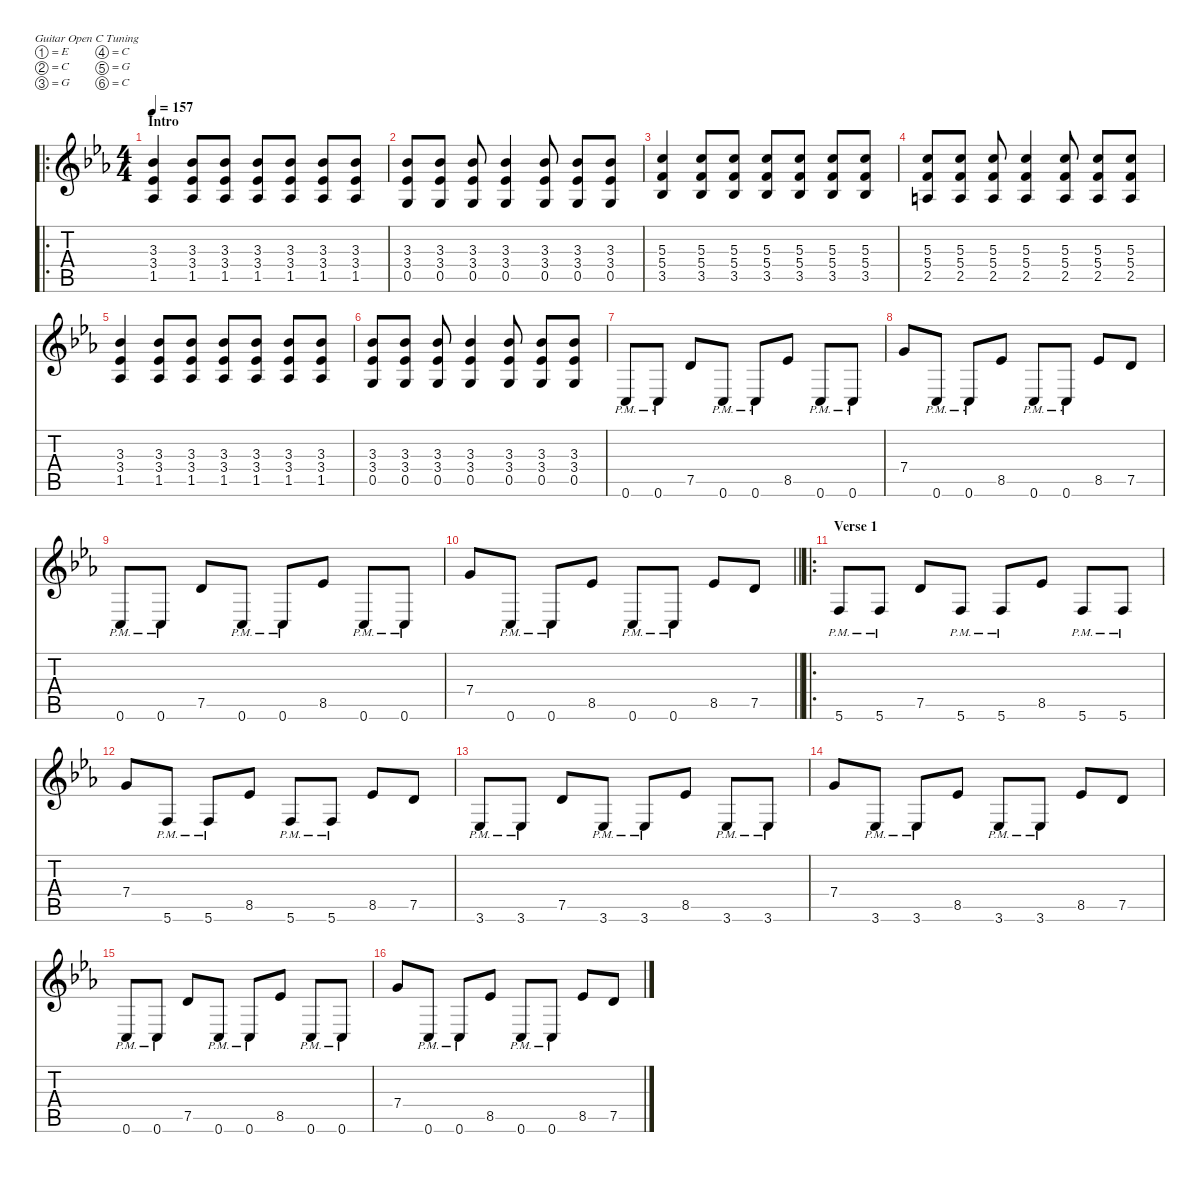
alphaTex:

\defaultSystemsLayout 4
\hideDynamics
\bracketExtendMode nobrackets
\singleTrackTrackNamePolicy hidden
\multiTrackTrackNamePolicy hidden
\firstSystemTrackNameMode fullname
\otherSystemsTrackNameOrientation horizontal
\track ("Guitar One" "dist.guit.") {mute instrument distortionguitar}
\staff {score tabs}
\tuning (E4 C4 G3 C3 G2 C2)
\ro
\ts (4 4)
\beaming (8 2 2 2 2)
\section ("" "Intro")
\tempo 157
\clef g2
\ks cminor
(3.3{acc b} 3.4{acc b} 1.5{acc b}).4{dy f instrument distortionguitar beam Up} (3.3{acc b} 3.4{acc b} 1.5{acc b}).8{beam Up} (3.3{acc b} 3.4{acc b} 1.5{acc b}).8{beam Up} (3.3{acc b} 3.4{acc b} 1.5{acc b}).8{beam Up} (3.3{acc b} 3.4{acc b} 1.5{acc b}).8{beam Up} (3.3{acc b} 3.4{acc b} 1.5{acc b}).8{beam Up} (3.3{acc b} 3.4{acc b} 1.5{acc b}).8{beam Up} |
(3.3{acc b} 3.4{acc b} 0.5{acc forcenatural}).8{beam Up} (3.3{acc b} 3.4{acc b} 0.5{acc forcenatural}).8{beam Up} (3.3{acc b} 3.4{acc b} 0.5{acc forcenatural}).8{beam Up} (3.3{acc b} 3.4{acc b} 0.5{acc forcenatural}).4{beam Up} (3.3{acc b} 3.4{acc b} 0.5{acc forcenatural}).8{beam Up} (3.3{acc b} 3.4{acc b} 0.5{acc forcenatural}).8{beam Up} (3.3{acc b} 3.4{acc b} 0.5{acc forcenatural}).8{beam Up} |
(5.3{acc forcenatural} 5.4{acc forcenatural} 3.5{acc b}).4{beam Up} (5.3{acc forcenatural} 5.4{acc forcenatural} 3.5{acc b}).8{beam Up} (5.3{acc forcenatural} 5.4{acc forcenatural} 3.5{acc b}).8{beam Up} (5.3{acc forcenatural} 5.4{acc forcenatural} 3.5{acc b}).8{beam Up} (5.3{acc forcenatural} 5.4{acc forcenatural} 3.5{acc b}).8{beam Up} (5.3{acc forcenatural} 5.4{acc forcenatural} 3.5{acc b}).8{beam Up} (5.3{acc forcenatural} 5.4{acc forcenatural} 3.5{acc b}).8{beam Up} |
(5.3{acc forcenatural} 5.4{acc forcenatural} 2.5{acc forcenatural}).8{beam Up} (5.3{acc forcenatural} 5.4{acc forcenatural} 2.5{acc forcenatural}).8{beam Up} (5.3{acc forcenatural} 5.4{acc forcenatural} 2.5{acc forcenatural}).8{beam Up} (5.3{acc forcenatural} 5.4{acc forcenatural} 2.5{acc forcenatural}).4{beam Up} (5.3{acc forcenatural} 5.4{acc forcenatural} 2.5{acc forcenatural}).8{beam Up} (5.3{acc forcenatural} 5.4{acc forcenatural} 2.5{acc forcenatural}).8{beam Up} (5.3{acc forcenatural} 5.4{acc forcenatural} 2.5{acc forcenatural}).8{beam Up} |
(3.3{acc b} 3.4{acc b} 1.5{acc b}).4{beam Up} (3.3{acc b} 3.4{acc b} 1.5{acc b}).8{beam Up} (3.3{acc b} 3.4{acc b} 1.5{acc b}).8{beam Up} (3.3{acc b} 3.4{acc b} 1.5{acc b}).8{beam Up} (3.3{acc b} 3.4{acc b} 1.5{acc b}).8{beam Up} (3.3{acc b} 3.4{acc b} 1.5{acc b}).8{beam Up} (3.3{acc b} 3.4{acc b} 1.5{acc b}).8{beam Up} |
(3.3{acc b} 3.4{acc b} 0.5{acc forcenatural}).8{beam Up} (3.3{acc b} 3.4{acc b} 0.5{acc forcenatural}).8{beam Up} (3.3{acc b} 3.4{acc b} 0.5{acc forcenatural}).8{beam Up} (3.3{acc b} 3.4{acc b} 0.5{acc forcenatural}).4{beam Up} (3.3{acc b} 3.4{acc b} 0.5{acc forcenatural}).8{beam Up} (3.3{acc b} 3.4{acc b} 0.5{acc forcenatural}).8{beam Up} (3.3{acc b} 3.4{acc b} 0.5{acc forcenatural}).8{beam Up} |
0.6{pm acc forcenatural}.8{beam Up} 0.6{pm acc forcenatural}.8{beam Up} 7.5{acc forcenatural}.8{beam Up} 0.6{pm acc forcenatural}.8{beam Up} 0.6{pm acc forcenatural}.8{beam Up} 8.5{acc b}.8{beam Up} 0.6{pm acc forcenatural}.8{beam Up} 0.6{pm acc forcenatural}.8{beam Up} |
7.4{acc forcenatural}.8{beam Up} 0.6{pm acc forcenatural}.8{beam Up} 0.6{pm acc forcenatural}.8{beam Up} 8.5{acc b}.8{beam Up} 0.6{pm acc forcenatural}.8{beam Up} 0.6{pm acc forcenatural}.8{beam Up} 8.5{acc b}.8{beam Up} 7.5{acc forcenatural}.8{beam Up} |
0.6{pm acc forcenatural}.8{beam Up} 0.6{pm acc forcenatural}.8{beam Up} 7.5{acc forcenatural}.8{beam Up} 0.6{pm acc forcenatural}.8{beam Up} 0.6{pm acc forcenatural}.8{beam Up} 8.5{acc b}.8{beam Up} 0.6{pm acc forcenatural}.8{beam Up} 0.6{pm acc forcenatural}.8{beam Up} |
\barLineRight lightlight
7.4{acc forcenatural}.8{beam Up} 0.6{pm acc forcenatural}.8{beam Up} 0.6{pm acc forcenatural}.8{beam Up} 8.5{acc b}.8{beam Up} 0.6{pm acc forcenatural}.8{beam Up} 0.6{pm acc forcenatural}.8{beam Up} 8.5{acc b}.8{beam Up} 7.5{acc forcenatural}.8{beam Up} |
\ro
\section ("" "Verse 1")
5.6{pm acc forcenatural}.8{beam Up} 5.6{pm acc forcenatural}.8{beam Up} 7.5{acc forcenatural}.8{beam Up} 5.6{pm acc forcenatural}.8{beam Up} 5.6{pm acc forcenatural}.8{beam Up} 8.5{acc b}.8{beam Up} 5.6{pm acc forcenatural}.8{beam Up} 5.6{pm acc forcenatural}.8{beam Up} |
7.4{acc forcenatural}.8{beam Up} 5.6{pm acc forcenatural}.8{beam Up} 5.6{pm acc forcenatural}.8{beam Up} 8.5{acc b}.8{beam Up} 5.6{pm acc forcenatural}.8{beam Up} 5.6{pm acc forcenatural}.8{beam Up} 8.5{acc b}.8{beam Up} 7.5{acc forcenatural}.8{beam Up} |
3.6{pm acc b}.8{beam Up} 3.6{pm acc b}.8{beam Up} 7.5{acc forcenatural}.8{beam Up} 3.6{pm acc b}.8{beam Up} 3.6{pm acc b}.8{beam Up} 8.5{acc b}.8{beam Up} 3.6{pm acc b}.8{beam Up} 3.6{pm acc b}.8{beam Up} |
7.4{acc forcenatural}.8{beam Up} 3.6{pm acc b}.8{beam Up} 3.6{pm acc b}.8{beam Up} 8.5{acc b}.8{beam Up} 3.6{pm acc b}.8{beam Up} 3.6{pm acc b}.8{beam Up} 8.5{acc b}.8{beam Up} 7.5{acc forcenatural}.8{beam Up} |
0.6{pm acc forcenatural}.8{beam Up} 0.6{pm acc forcenatural}.8{beam Up} 7.5{acc forcenatural}.8{beam Up} 0.6{pm acc forcenatural}.8{beam Up} 0.6{pm acc forcenatural}.8{beam Up} 8.5{acc b}.8{beam Up} 0.6{pm acc forcenatural}.8{beam Up} 0.6{pm acc forcenatural}.8{beam Up} |
7.4{acc forcenatural}.8{beam Up} 0.6{pm acc forcenatural}.8{beam Up} 0.6{pm acc forcenatural}.8{beam Up} 8.5{acc b}.8{beam Up} 0.6{pm acc forcenatural}.8{beam Up} 0.6{pm acc forcenatural}.8{beam Up} 8.5{acc b}.8{beam Up} 7.5{acc forcenatural}.8{beam Up}
